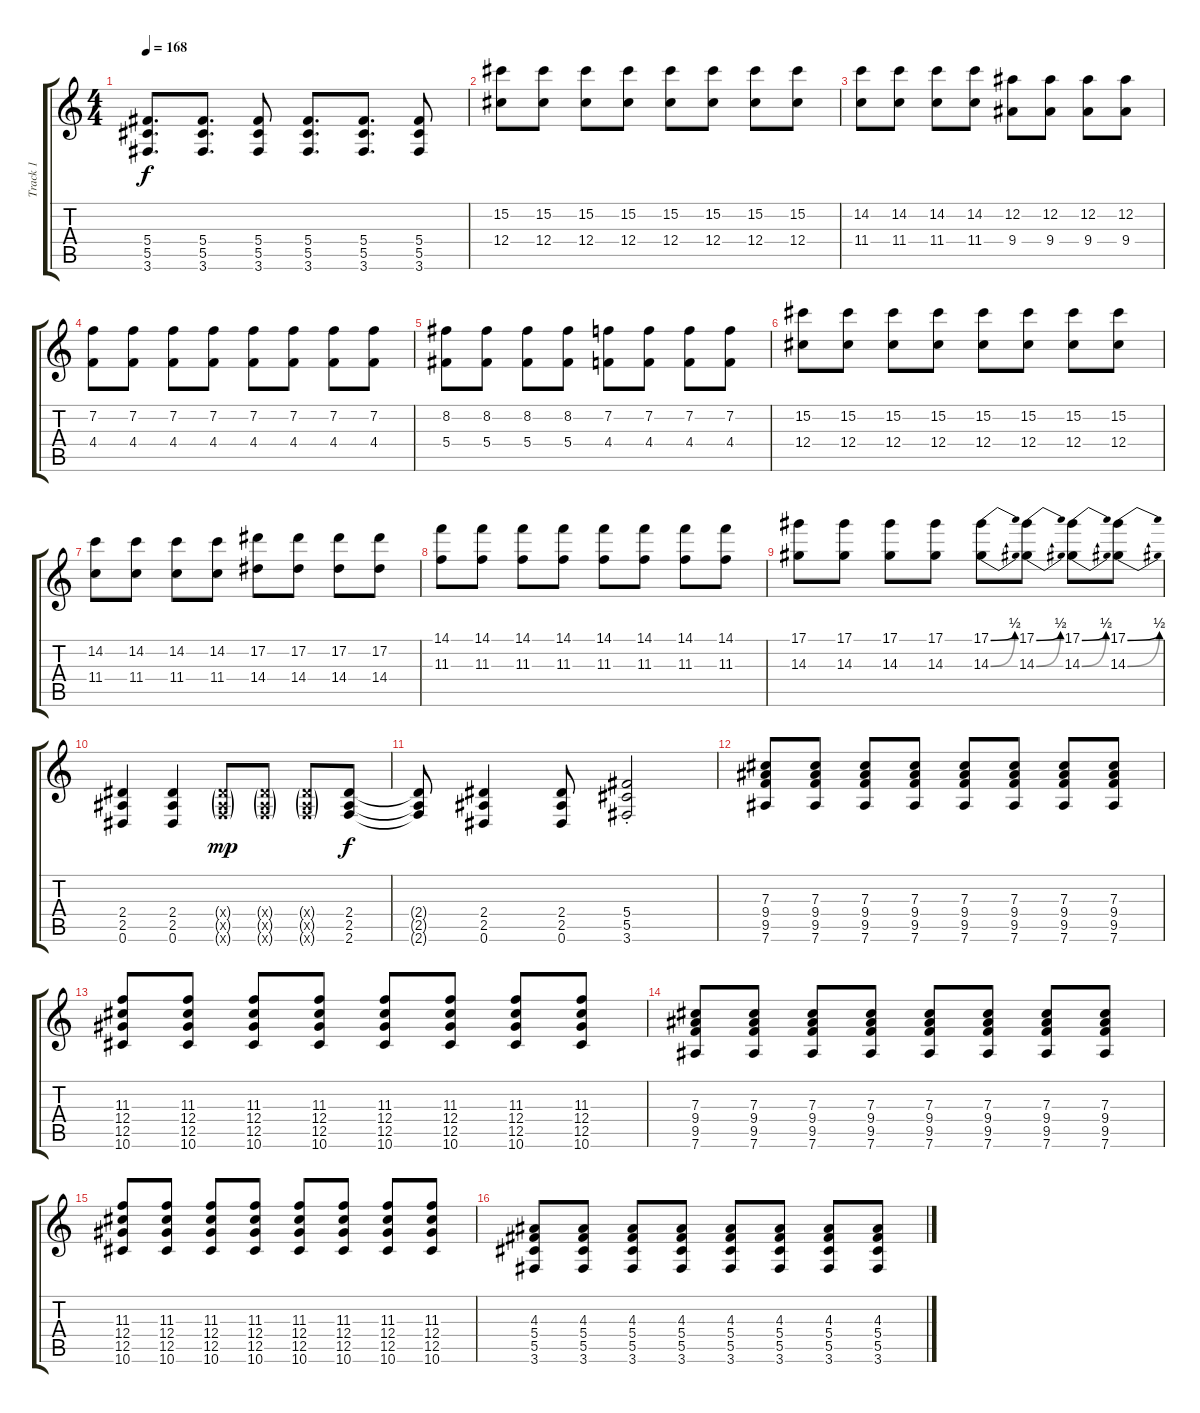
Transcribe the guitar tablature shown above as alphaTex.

\track ("Track 1" "Track 1") {instrument distortionguitar}
\staff {score tabs}
\tuning (Eb4 Bb3 Gb3 Db3 Ab2 Eb2) {hide}
\ts (4 4)
\tempo 168
\clef g2
\ks c
(5.4 5.5 3.6).8{d dy f} (5.4 5.5 3.6).8{d} (5.4 5.5 3.6).8 (5.4 5.5 3.6).8{d} (5.4 5.5 3.6).8{d} (5.4 5.5 3.6).8 |
(15.2 12.4).8{instrument distortionguitar} (15.2 12.4).8 (15.2 12.4).8 (15.2 12.4).8 (15.2 12.4).8 (15.2 12.4).8 (15.2 12.4).8 (15.2 12.4).8 |
(14.2 11.4).8 (14.2 11.4).8 (14.2 11.4).8 (14.2 11.4).8 (12.2 9.4).8 (12.2 9.4).8 (12.2 9.4).8 (12.2 9.4).8 |
(7.2 4.4).8 (7.2 4.4).8 (7.2 4.4).8 (7.2 4.4).8 (7.2 4.4).8 (7.2 4.4).8 (7.2 4.4).8 (7.2 4.4).8 |
(8.2 5.4).8 (8.2 5.4).8 (8.2 5.4).8 (8.2 5.4).8 (7.2 4.4).8 (7.2 4.4).8 (7.2 4.4).8 (7.2 4.4).8 |
(15.2 12.4).8 (15.2 12.4).8 (15.2 12.4).8 (15.2 12.4).8 (15.2 12.4).8 (15.2 12.4).8 (15.2 12.4).8 (15.2 12.4).8 |
(14.2 11.4).8 (14.2 11.4).8 (14.2 11.4).8 (14.2 11.4).8 (17.2 14.4).8 (17.2 14.4).8 (17.2 14.4).8 (17.2 14.4).8 |
(14.1 11.3).8 (14.1 11.3).8 (14.1 11.3).8 (14.1 11.3).8 (14.1 11.3).8 (14.1 11.3).8 (14.1 11.3).8 (14.1 11.3).8 |
(17.1 14.3).8 (17.1 14.3).8 (17.1 14.3).8 (17.1 14.3).8 (17.1{be (bend 0 0 60 2)} 14.3{be (bend 0 0 60 1)}).8 (17.1{be (bend 0 0 60 2)} 14.3{be (bend 0 0 60 1)}).8 (17.1{be (bend 0 0 60 2)} 14.3{be (bend 0 0 60 1)}).8 (17.1{be (bend 0 0 60 2)} 14.3{be (bend 0 0 60 1)}).8 |
(2.4 2.5 0.6).4{instrument distortionguitar} (2.4 2.5 0.6).4 (2.4{g x} 2.5{g x} 2.6{g x}).8{dy mp} (2.4{g x} 2.5{g x} 2.6{g x}).8 (2.4{g x} 2.5{g x} 2.6{g x}).8 (2.4 2.5 2.6).8{dy f} |
(2.4{t} 2.5{t} 2.6{t}).8 (2.4 2.5 0.6).4 (2.4 2.5 0.6).8 (5.4{st} 5.5{st} 3.6{st}).2 |
(7.3 9.4 9.5 7.6).8{instrument distortionguitar} (7.3 9.4 9.5 7.6).8 (7.3 9.4 9.5 7.6).8 (7.3 9.4 9.5 7.6).8 (7.3 9.4 9.5 7.6).8 (7.3 9.4 9.5 7.6).8 (7.3 9.4 9.5 7.6).8 (7.3 9.4 9.5 7.6).8 |
(11.3 12.4 12.5 10.6).8 (11.3 12.4 12.5 10.6).8 (11.3 12.4 12.5 10.6).8 (11.3 12.4 12.5 10.6).8 (11.3 12.4 12.5 10.6).8 (11.3 12.4 12.5 10.6).8 (11.3 12.4 12.5 10.6).8 (11.3 12.4 12.5 10.6).8 |
(7.3 9.4 9.5 7.6).8 (7.3 9.4 9.5 7.6).8 (7.3 9.4 9.5 7.6).8 (7.3 9.4 9.5 7.6).8 (7.3 9.4 9.5 7.6).8 (7.3 9.4 9.5 7.6).8 (7.3 9.4 9.5 7.6).8 (7.3 9.4 9.5 7.6).8 |
(11.3 12.4 12.5 10.6).8 (11.3 12.4 12.5 10.6).8 (11.3 12.4 12.5 10.6).8 (11.3 12.4 12.5 10.6).8 (11.3 12.4 12.5 10.6).8 (11.3 12.4 12.5 10.6).8 (11.3 12.4 12.5 10.6).8 (11.3 12.4 12.5 10.6).8 |
(4.3 5.4 5.5 3.6).8 (4.3 5.4 5.5 3.6).8 (4.3 5.4 5.5 3.6).8 (4.3 5.4 5.5 3.6).8 (4.3 5.4 5.5 3.6).8 (4.3 5.4 5.5 3.6).8 (4.3 5.4 5.5 3.6).8 (4.3 5.4 5.5 3.6).8
